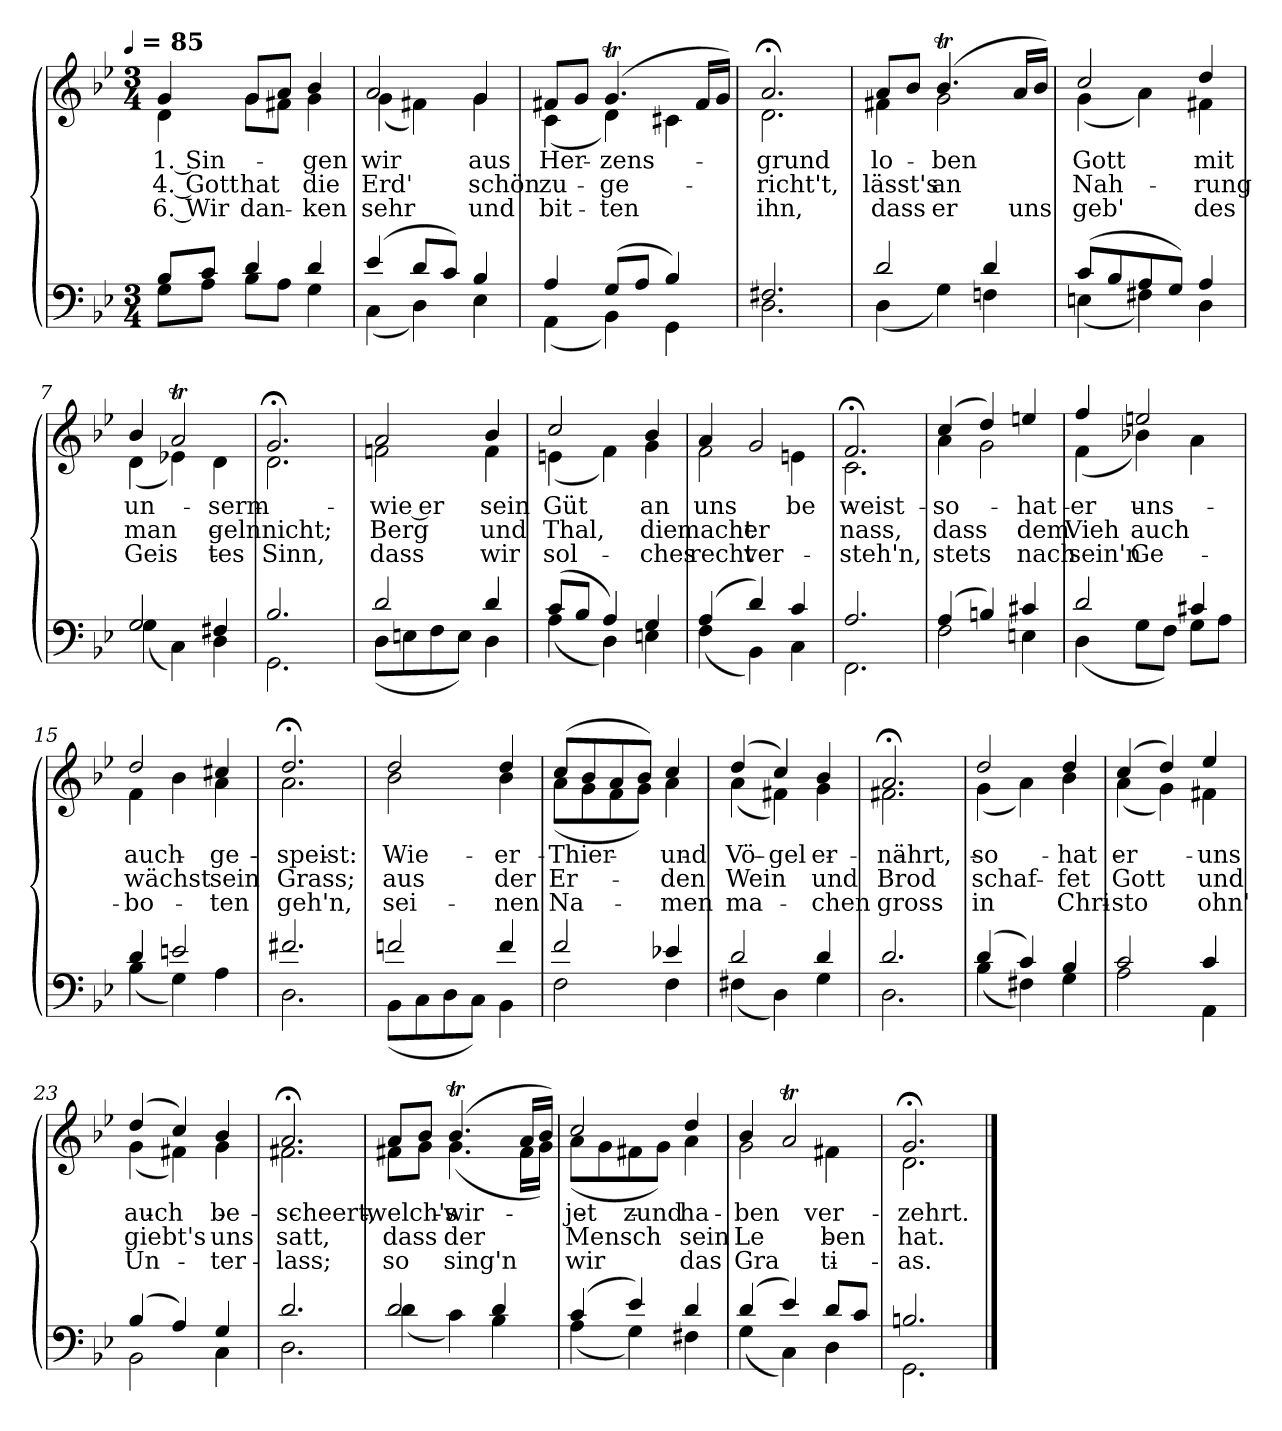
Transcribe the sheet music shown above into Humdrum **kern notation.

**kern	**kern	**text	**text	**text	**dynam
*part1	*part1	*part1	*part1	*part1	*part1
*staff2	*staff1	*staff1	*staff1	*staff1	*staff1/2
*clefF4	*clefG2	*	*	*	*
*k[b-e-]	*k[b-e-]	*	*	*	*
!!LO:TX:omd:t=[quarter] = 85
*M3/4	*M3/4	*	*	*	*
*MM85	*MM85	*	*	*	*
=1	=1	=1	=1	=1	=1
*^	*^	*	*	*	*
8B-L	8GL	4g	4d	1. Sin-	4. Gott	6. Wir	.
8cJ	8AJ	.	.	.	.	.	.
4d	8B-L	8gL	8gL	.	hat	dan-	.
.	8AJ	8aJ	8f#XJ	.	.	.	.
4d	4G	4b-	4g	-gen	die	-ken	.
=2	=2	=2	=2	=2	=2	=2	=2
(4e-	(4C	2a	(4g	wir	Erd'	sehr	.
8dL	4D)	.	4f#X)	.	.	.	.
8cJ)	.	.	.	.	.	.	.
4B-	4E-	4g	4g	aus	schön	und	.
=3	=3	=3	=3	=3	=3	=3	=3
4A	(4AA	8f#XL	(4c	Her-	zu-	bit-	.
.	.	8gJ	.	.	.	.	.
(8GL	4BB-)	(4.gT	4d)	-zens-	-ge-	-ten	.
8AJ	.	.	.	.	.	.	.
4B-)	4GG	.	4c#X	.	.	.	.
.	.	16f#LL	.	.	.	.	.
.	.	16gJJ)	.	.	.	.	.
=4	=4	=4	=4	=4	=4	=4	=4
2.F#X	2.D	2.a;<	2.d	-grund	-richt't,	ihn,	.
=5	=5	=5	=5	=5	=5	=5	=5
2d	(4D	8aL	4f#X	lo-	lässt's	dass	.
.	.	8b-J	.	.	.	.	.
.	4G)	(4.b-T	2g	-ben	an	er	.
4d	4Fn	.	.	.	.	.	.
.	.	16aLL	.	.	.	uns	.
.	.	16b-JJ)	.	.	.	.	.
!!LO:LB:g=z	!!
=6	=6	=6	=6	=6	=6	=6	=6
(8cL	(4En	2cc	(4g	Gott	Nah-	geb'	.
8B-	.	.	.	.	.	.	.
8A	4F#X)	.	4a)	.	.	.	.
8GJ)	.	.	.	.	.	.	.
4A	4D	4dd	4f#X	mit	-rung	des	.
=7	=7	=7	=7	=7	=7	=7	=7
2G	(4G	4b-	(4d	un-	man-	Geis-	.
.	4C)	2at	4e-X)	.	.	.	.
4F#X	4D	.	4d	-serm	geln	-tes	.
=8	=8	=8	=8	=8	=8	=8	=8
2.B-	2.GG	2.g;<	2.d	.	nicht;	Sinn,	.
=9	=9	=9	=9	=9	=9	=9	=9
2d	(8DL	2a	2fn	wie er	Berg	dass	.
.	8En	.	.	.	.	.	.
.	8F	.	.	.	.	.	.
.	8EJ)	.	.	.	.	.	.
4d	4D	4b-	4f	sein	und	wir	♩ = 84
=10	=10	=10	=10	=10	=10	=10	=10
(8cL	(4A	2cc	(4en	Güt	Thal,	sol-	.
8B-J	.	.	.	.	.	.	.
4A)	4D)	.	4f)	.	.	.	.
4G	4En	4b-	4g	an	die	-ches	.
=11	=11	=11	=11	=11	=11	=11	=11
*	*	*MM83	*	*	*	*	*
(4A	(4F	4a	2f	uns	macht	recht	.
4d)	4BB-)	2g	.	.	er	ver-	.
4c	4C	.	4en	be-	.	.	.
=12	=12	=12	=12	=12	=12	=12	=12
2.A	2.FF	2.f;<	2.c	-weist	nass,	-steh'n,	.
=13	=13	=13	=13	=13	=13	=13	=13
*	*	*MM84	*	*	*	*	*
(4A	2F	(4cc	4a	so	dass	stets	.
4Bn)	.	4dd)	2g	.	.	.	.
4c#X	4En	4een	.	hat	dem	nach	.
!!LO:LB:g=z	!!
=14	=14	=14	=14	=14	=14	=14	=14
*	*	*MM83	*	*	*	*	*
2d	(4D	4ff	(4f	er	Vieh	sein'n	.
.	8GL	2een	4b-X)	uns	auch	Ge-	.
.	8FJ)	.	.	.	.	.	.
4c#X	8GL	.	4a	.	.	.	.
.	8AJ	.	.	.	.	.	.
=15	=15	=15	=15	=15	=15	=15	=15
*	*	*MM82	*	*	*	*	*
4d	(4B-	2dd	4f	auch	wächst	-bo-	.
2en	4G)	.	4b-	.	.	.	.
.	4A	4cc#X	4a	ge-	sein	-ten	♩ = 80
=16	=16	=16	=16	=16	=16	=16	=16
2.f#X	2.D	2.dd;<	2.a	-speist:	Grass;	geh'n,	.
=17	=17	=17	=17	=17	=17	=17	=17
*	*	*MM83	*	*	*	*	*
2fn	(8BB-L	2dd	2b-	Wie	aus	sei-	.
.	8C	.	.	.	.	.	.
.	8D	.	.	.	.	.	.
.	8CJ)	.	.	.	.	.	.
4f	4BB-	4dd	4b-	er	der	-nen	.
=18	=18	=18	=18	=18	=18	=18	=18
2f	2F	(8ccL	(8aL	Thier	Er-	Na-	.
.	.	8b-	8g	.	.	.	.
.	.	8a	8f	.	.	.	.
.	.	8b-J)	8gJ)	.	.	.	.
4e-X	4F	4cc	4a	und	-den	-men	.
=19	=19	=19	=19	=19	=19	=19	=19
*	*	*MM82	*	*	*	*	*
2d	(4F#X	(4dd	(4a	Vö-	Wein	ma-	.
.	4D)	4cc)	4f#X)	gel	.	.	.
4d	4G	4b-	4g	er-	und	-chen	♩ = 81
=20	=20	=20	=20	=20	=20	=20	=20
2.d	2.D	2.a;<	2.f#X	-nährt,	Brod	gross	.
=21	=21	=21	=21	=21	=21	=21	=21
*	*	*MM83	*	*	*	*	*
(4d	(4B-	2dd	(4g	so	schaf-	in	.
4c)	4F#X)	.	4a)	.	.	.	.
4B-	4G	4dd	4b-	hat	-fet	Chri-	.
!!LO:LB:g=z	!!
=22	=22	=22	=22	=22	=22	=22	=22
2c	2A	(4cc	(4a	er	Gott	-sto	.
.	.	4dd)	4g)	.	.	.	.
4c	4AA	4ee-	4f#X	uns	und	ohn'	.
=23	=23	=23	=23	=23	=23	=23	=23
*	*	*MM82	*	*	*	*	*
(4B-	2BB-	(4dd	(4g	auch	giebt's	Un-	.
4A)	.	4cc)	4f#X)	.	.	.	.
4G	4C	4b-	4g	be-	uns	-ter-	♩ = 81
=24	=24	=24	=24	=24	=24	=24	=24
2.d	2.D	2.a;<	2.f#X	-scheert,	satt,	-lass;	.
=25	=25	=25	=25	=25	=25	=25	=25
2d	(4d	8aL	8f#XL	welch's	dass	so	.
.	.	8b-J	8gJ	.	.	.	.
.	4c)	(4.b-T	(4.g	wir	der	sing'n	.
4d	4B-	.	.	.	.	.	.
.	.	16aLL	16f#LL	.	.	.	.
.	.	16b-JJ)	16gJJ)	.	.	.	.
=26	=26	=26	=26	=26	=26	=26	=26
(4c	(4A	2cc	(8aL	jet-	Mensch	wir	.
.	.	.	8g	.	.	.	.
4e-)	4G)	.	8f#X	-zund	.	.	.
.	.	.	8gJ)	.	.	.	.
4d	4F#X	4dd	4a	ha-	sein	das	♩ = 80
=27	=27	=27	=27	=27	=27	=27	=27
*	*	*MM77	*	*	*	*	*
(4d	(4G	4b-	2g	-ben	Le-	Gra-	.
4e-)	4C)	2at	.	.	.	.	.
8dL	4D	.	4f#X	ver-	-ben	-ti-	.
8cJ	.	.	.	.	.	.	.
=28	=28	=28	=28	=28	=28	=28	=28
2.Bn	2.GG	2.g;<	2.d	-zehrt.	hat.	-as.	.
*v	*v	*	*	*	*	*	*
*	*v	*v	*	*	*	*
==	==	==	==	==	==
*-	*-	*-	*-	*-	*-
